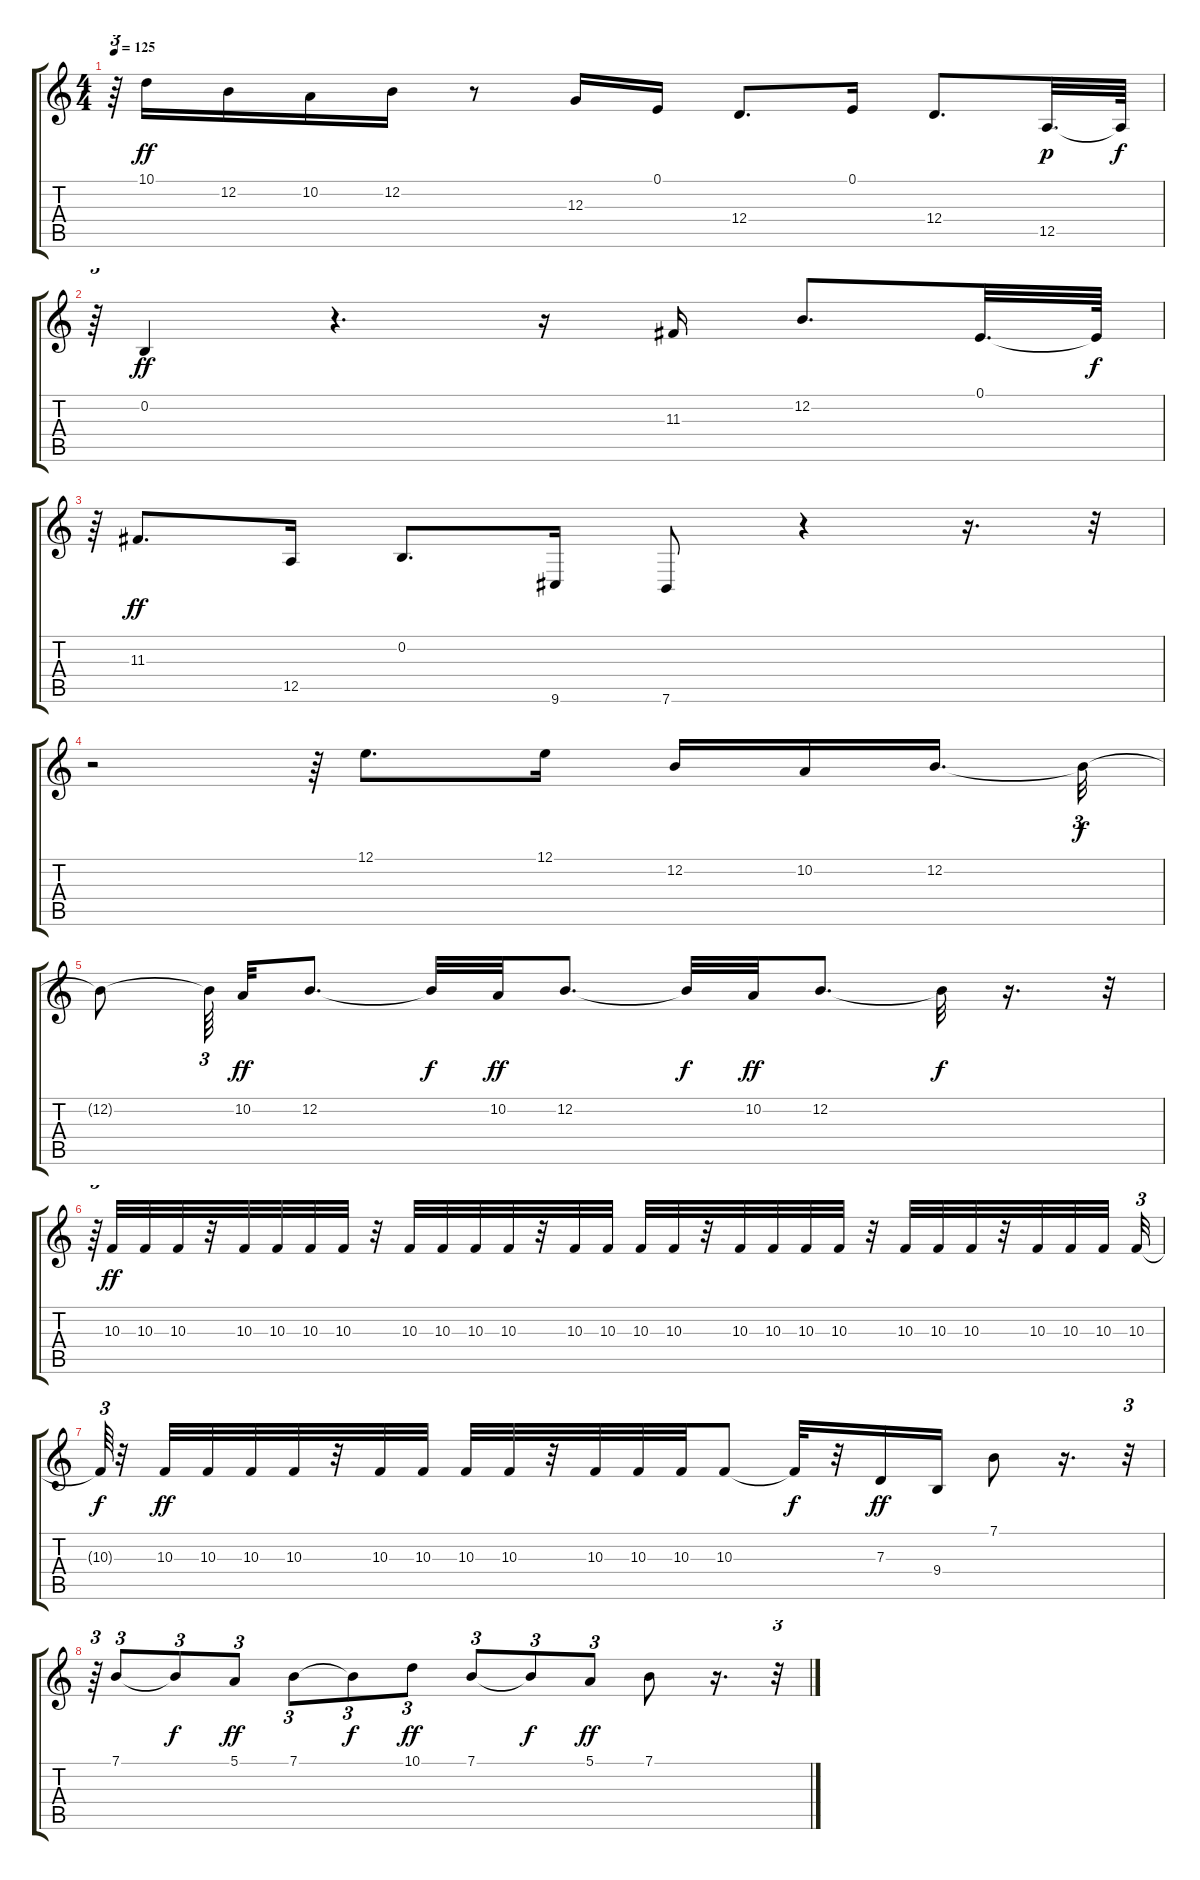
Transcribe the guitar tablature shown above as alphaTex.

\track "" {instrument tenorsax}
\staff {score tabs}
\tuning (E4 B3 G3 D3 A2 E2) {hide}
\ts (4 4)
\tempo 125
\clef g2
\ks c
r.64{tu (3 2) dy f} 10.1.16{dy ff} 12.2.16 10.2.16 12.2.16 r.8 12.3.16 0.1.16 12.4.8{d} 0.1.16 12.4.8{d} 12.5.32{d dy p} 12.5{t}.64{dy f} |
r.64{tu (3 2)} 0.2.4{dy ff} r.4{d} r.16 11.3.16 12.2.8{d} 0.1.32{d} 0.1{t}.64{dy f} |
r.64{tu (3 2)} 11.3.8{d dy ff} 12.5.16 0.2.8{d} 9.6.16 7.6.8 r.4 r.16{d} r.32{tu (3 2)} |
r.2 r.64{tu (3 2)} 12.1.8{d} 12.1.16 12.2.16 10.2.16 12.2.16{d beam splitsecondary} 12.2{t}.32{tu (3 2) dy f} |
12.2{t}.8 12.2{t}.64{tu (3 2) beam splitsecondary} 10.2.32{dy ff} 12.2.8{d} 12.2{t}.32{dy f} 10.2.32{dy ff} 12.2.8{d} 12.2{t}.32{dy f} 10.2.32{dy ff} 12.2.8{d} 12.2{t}.32{dy f} r.16{d} r.32{tu (3 2)} |
r.64{tu (3 2)} 10.3.32{dy ff} 10.3.32 10.3.32 r.32 10.3.32 10.3.32 10.3.32 10.3.32 r.32 10.3.32 10.3.32 10.3.32 10.3.32 r.32 10.3.32 10.3.32 10.3.32 10.3.32 r.32 10.3.32 10.3.32 10.3.32 10.3.32 r.32 10.3.32 10.3.32 10.3.32 r.32 10.3.32 10.3.32 10.3.32{beam splitsecondary} 10.3.32{tu (3 2)} |
10.3{t}.64{tu (3 2) dy f} r.32 10.3.32{dy ff} 10.3.32 10.3.32 10.3.32 r.32 10.3.32 10.3.32 10.3.32 10.3.32 r.32 10.3.32 10.3.32 10.3.32 10.3.8 10.3{t}.32{dy f} r.32 7.3.16{dy ff} 9.4.16 7.1.8 r.16{d} r.32{tu (3 2)} |
r.64{tu (3 2)} 7.1.8{tu (3 2)} 7.1{t}.8{tu (3 2) dy f} 5.1.8{tu (3 2) dy ff} 7.1.8{tu (3 2)} 7.1{t}.8{tu (3 2) dy f} 10.1.8{tu (3 2) dy ff} 7.1.8{tu (3 2)} 7.1{t}.8{tu (3 2) dy f} 5.1.8{tu (3 2) dy ff} 7.1.8 r.16{d} r.32{tu (3 2)}
